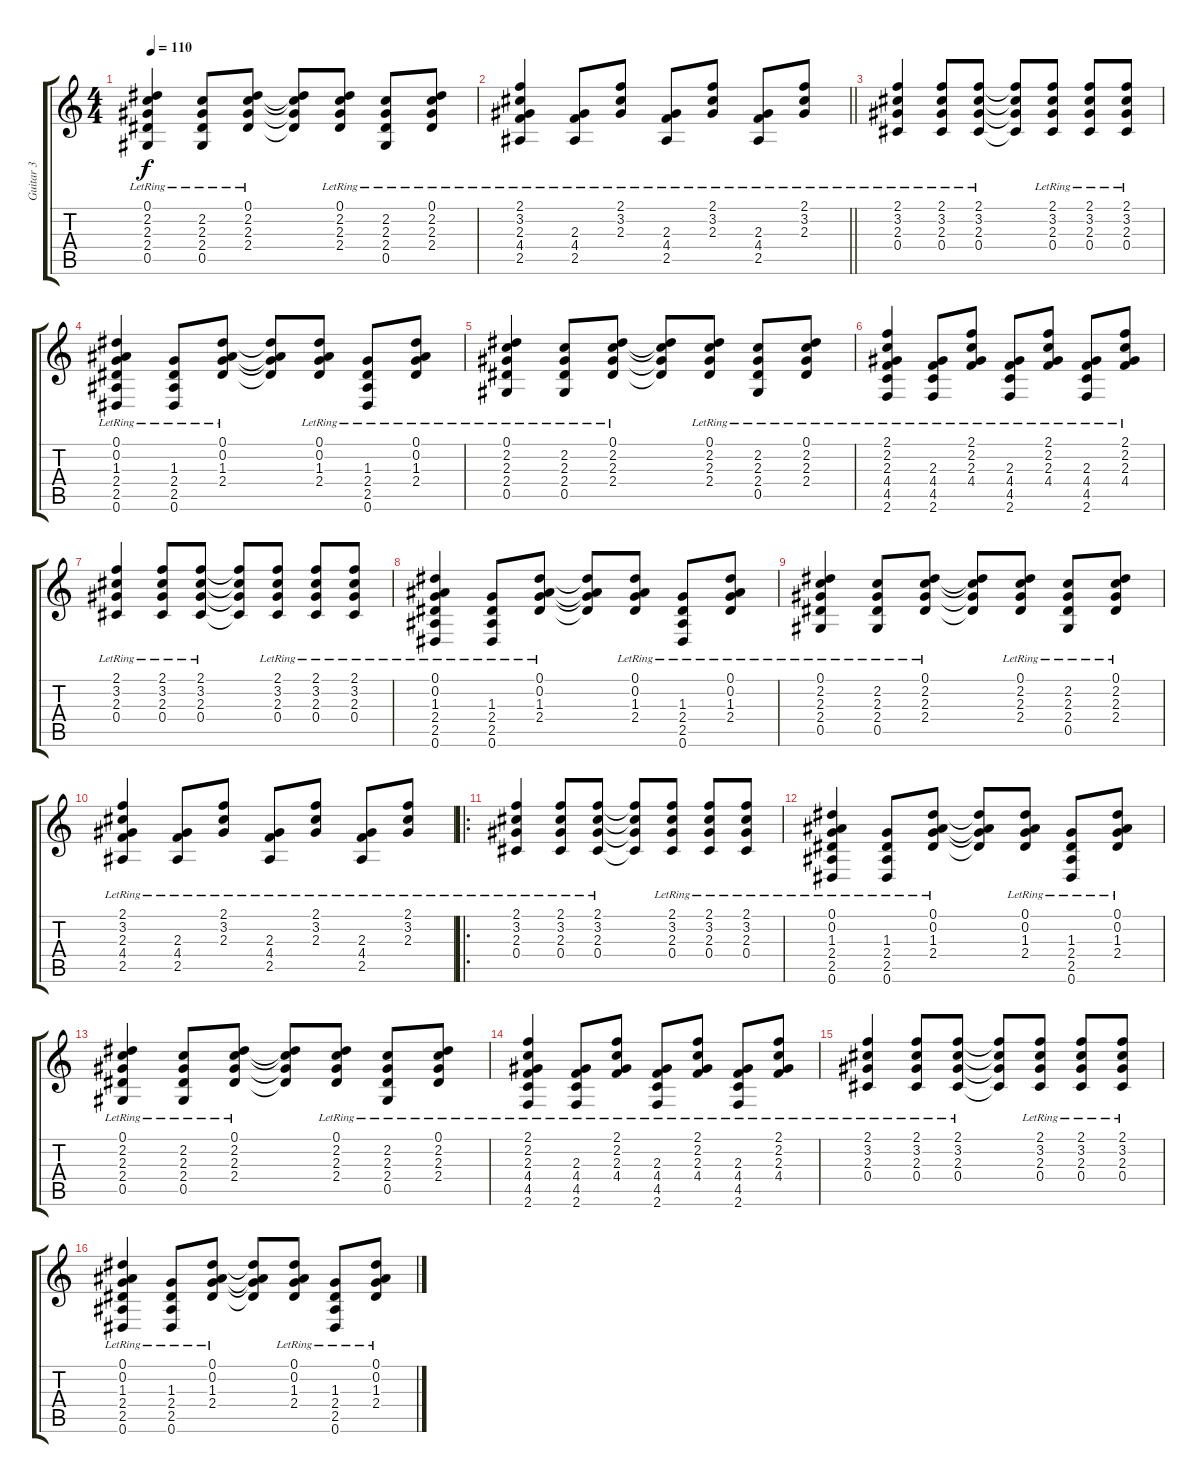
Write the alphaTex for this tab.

\track ("Guitar 3" "Guitar 3") {instrument acousticguitarsteel}
\staff {score tabs}
\tuning (Eb4 Bb3 Gb3 Db3 Ab2 Eb2) {hide}
\ts (4 4)
\tempo 110
\clef g2
\ks c
(0.1{lr} 2.2{lr} 2.3{lr} 2.4{lr} 0.5{lr}).4{dy f} (2.2{lr} 2.3{lr} 2.4{lr} 0.5{lr}).8 (0.1{lr} 2.2{lr} 2.3{lr} 2.4{lr}).8 (0.1{t} 2.2{t} 2.3{t} 2.4{t}).8 (0.1{lr} 2.2{lr} 2.3{lr} 2.4{lr}).8 (2.2{lr} 2.3{lr} 2.4{lr} 0.5{lr}).8 (0.1{lr} 2.2{lr} 2.3{lr} 2.4{lr}).8 |
\barLineRight lightlight
(2.1{lr} 3.2{lr} 2.3{lr} 4.4{lr} 2.5{lr}).4 (2.3{lr} 4.4{lr} 2.5{lr}).8 (2.1{lr} 3.2{lr} 2.3{lr}).8 (2.3{lr} 4.4{lr} 2.5{lr}).8 (2.1{lr} 3.2{lr} 2.3{lr}).8 (2.3{lr} 4.4{lr} 2.5{lr}).8 (2.1{lr} 3.2{lr} 2.3{lr}).8 |
(2.1{lr} 3.2{lr} 2.3{lr} 0.4{lr}).4 (2.1{lr} 3.2{lr} 2.3{lr} 0.4{lr}).8 (2.1{lr} 3.2{lr} 2.3{lr} 0.4{lr}).8 (2.1{t} 3.2{t} 2.3{t} 0.4{t}).8 (2.1{lr} 3.2{lr} 2.3{lr} 0.4{lr}).8 (2.1{lr} 3.2{lr} 2.3{lr} 0.4{lr}).8 (2.1{lr} 3.2{lr} 2.3{lr} 0.4{lr}).8 |
(0.1{lr} 0.2{lr} 1.3{lr} 2.4{lr} 2.5{lr} 0.6{lr}).4 (1.3{lr} 2.4{lr} 2.5{lr} 0.6{lr}).8 (0.1{lr} 0.2{lr} 1.3{lr} 2.4{lr}).8 (0.1{t} 0.2{t} 1.3{t} 2.4{t}).8 (0.1{lr} 0.2{lr} 1.3{lr} 2.4{lr}).8 (1.3{lr} 2.4{lr} 2.5{lr} 0.6{lr}).8 (0.1{lr} 0.2{lr} 1.3{lr} 2.4{lr}).8 |
(0.1{lr} 2.2{lr} 2.3{lr} 2.4{lr} 0.5{lr}).4 (2.2{lr} 2.3{lr} 2.4{lr} 0.5{lr}).8 (0.1{lr} 2.2{lr} 2.3{lr} 2.4{lr}).8 (0.1{t} 2.2{t} 2.3{t} 2.4{t}).8 (0.1{lr} 2.2{lr} 2.3{lr} 2.4{lr}).8 (2.2{lr} 2.3{lr} 2.4{lr} 0.5{lr}).8 (0.1{lr} 2.2{lr} 2.3{lr} 2.4{lr}).8 |
(2.1{lr} 2.2{lr} 2.3{lr} 4.4{lr} 4.5{lr} 2.6{lr}).4 (2.3{lr} 4.4{lr} 4.5{lr} 2.6{lr}).8 (2.1{lr} 2.2{lr} 2.3{lr} 4.4{lr}).8 (2.3{lr} 4.4{lr} 4.5{lr} 2.6{lr}).8 (2.1{lr} 2.2{lr} 2.3{lr} 4.4{lr}).8 (2.3{lr} 4.4{lr} 4.5{lr} 2.6{lr}).8 (2.1{lr} 2.2{lr} 2.3{lr} 4.4{lr}).8 |
(2.1{lr} 3.2{lr} 2.3{lr} 0.4{lr}).4 (2.1{lr} 3.2{lr} 2.3{lr} 0.4{lr}).8 (2.1{lr} 3.2{lr} 2.3{lr} 0.4{lr}).8 (2.1{t} 3.2{t} 2.3{t} 0.4{t}).8 (2.1{lr} 3.2{lr} 2.3{lr} 0.4{lr}).8 (2.1{lr} 3.2{lr} 2.3{lr} 0.4{lr}).8 (2.1{lr} 3.2{lr} 2.3{lr} 0.4{lr}).8 |
(0.1{lr} 0.2{lr} 1.3{lr} 2.4{lr} 2.5{lr} 0.6{lr}).4 (1.3{lr} 2.4{lr} 2.5{lr} 0.6{lr}).8 (0.1{lr} 0.2{lr} 1.3{lr} 2.4{lr}).8 (0.1{t} 0.2{t} 1.3{t} 2.4{t}).8 (0.1{lr} 0.2{lr} 1.3{lr} 2.4{lr}).8 (1.3{lr} 2.4{lr} 2.5{lr} 0.6{lr}).8 (0.1{lr} 0.2{lr} 1.3{lr} 2.4{lr}).8 |
(0.1{lr} 2.2{lr} 2.3{lr} 2.4{lr} 0.5{lr}).4 (2.2{lr} 2.3{lr} 2.4{lr} 0.5{lr}).8 (0.1{lr} 2.2{lr} 2.3{lr} 2.4{lr}).8 (0.1{t} 2.2{t} 2.3{t} 2.4{t}).8 (0.1{lr} 2.2{lr} 2.3{lr} 2.4{lr}).8 (2.2{lr} 2.3{lr} 2.4{lr} 0.5{lr}).8 (0.1{lr} 2.2{lr} 2.3{lr} 2.4{lr}).8 |
(2.1{lr} 3.2{lr} 2.3{lr} 4.4{lr} 2.5{lr}).4 (2.3{lr} 4.4{lr} 2.5{lr}).8 (2.1{lr} 3.2{lr} 2.3{lr}).8 (2.3{lr} 4.4{lr} 2.5{lr}).8 (2.1{lr} 3.2{lr} 2.3{lr}).8 (2.3{lr} 4.4{lr} 2.5{lr}).8 (2.1{lr} 3.2{lr} 2.3{lr}).8 |
\ro
(2.1{lr} 3.2{lr} 2.3{lr} 0.4{lr}).4 (2.1{lr} 3.2{lr} 2.3{lr} 0.4{lr}).8 (2.1{lr} 3.2{lr} 2.3{lr} 0.4{lr}).8 (2.1{t} 3.2{t} 2.3{t} 0.4{t}).8 (2.1{lr} 3.2{lr} 2.3{lr} 0.4{lr}).8 (2.1{lr} 3.2{lr} 2.3{lr} 0.4{lr}).8 (2.1{lr} 3.2{lr} 2.3{lr} 0.4{lr}).8 |
(0.1{lr} 0.2{lr} 1.3{lr} 2.4{lr} 2.5{lr} 0.6{lr}).4 (1.3{lr} 2.4{lr} 2.5{lr} 0.6{lr}).8 (0.1{lr} 0.2{lr} 1.3{lr} 2.4{lr}).8 (0.1{t} 0.2{t} 1.3{t} 2.4{t}).8 (0.1{lr} 0.2{lr} 1.3{lr} 2.4{lr}).8 (1.3{lr} 2.4{lr} 2.5{lr} 0.6{lr}).8 (0.1{lr} 0.2{lr} 1.3{lr} 2.4{lr}).8 |
(0.1{lr} 2.2{lr} 2.3{lr} 2.4{lr} 0.5{lr}).4 (2.2{lr} 2.3{lr} 2.4{lr} 0.5{lr}).8 (0.1{lr} 2.2{lr} 2.3{lr} 2.4{lr}).8 (0.1{t} 2.2{t} 2.3{t} 2.4{t}).8 (0.1{lr} 2.2{lr} 2.3{lr} 2.4{lr}).8 (2.2{lr} 2.3{lr} 2.4{lr} 0.5{lr}).8 (0.1{lr} 2.2{lr} 2.3{lr} 2.4{lr}).8 |
(2.1{lr} 2.2{lr} 2.3{lr} 4.4{lr} 4.5{lr} 2.6{lr}).4 (2.3{lr} 4.4{lr} 4.5{lr} 2.6{lr}).8 (2.1{lr} 2.2{lr} 2.3{lr} 4.4{lr}).8 (2.3{lr} 4.4{lr} 4.5{lr} 2.6{lr}).8 (2.1{lr} 2.2{lr} 2.3{lr} 4.4{lr}).8 (2.3{lr} 4.4{lr} 4.5{lr} 2.6{lr}).8 (2.1{lr} 2.2{lr} 2.3{lr} 4.4{lr}).8 |
(2.1{lr} 3.2{lr} 2.3{lr} 0.4{lr}).4 (2.1{lr} 3.2{lr} 2.3{lr} 0.4{lr}).8 (2.1{lr} 3.2{lr} 2.3{lr} 0.4{lr}).8 (2.1{t} 3.2{t} 2.3{t} 0.4{t}).8 (2.1{lr} 3.2{lr} 2.3{lr} 0.4{lr}).8 (2.1{lr} 3.2{lr} 2.3{lr} 0.4{lr}).8 (2.1{lr} 3.2{lr} 2.3{lr} 0.4{lr}).8 |
(0.1{lr} 0.2{lr} 1.3{lr} 2.4{lr} 2.5{lr} 0.6{lr}).4 (1.3{lr} 2.4{lr} 2.5{lr} 0.6{lr}).8 (0.1{lr} 0.2{lr} 1.3{lr} 2.4{lr}).8 (0.1{t} 0.2{t} 1.3{t} 2.4{t}).8 (0.1{lr} 0.2{lr} 1.3{lr} 2.4{lr}).8 (1.3{lr} 2.4{lr} 2.5{lr} 0.6{lr}).8 (0.1{lr} 0.2{lr} 1.3{lr} 2.4{lr}).8
